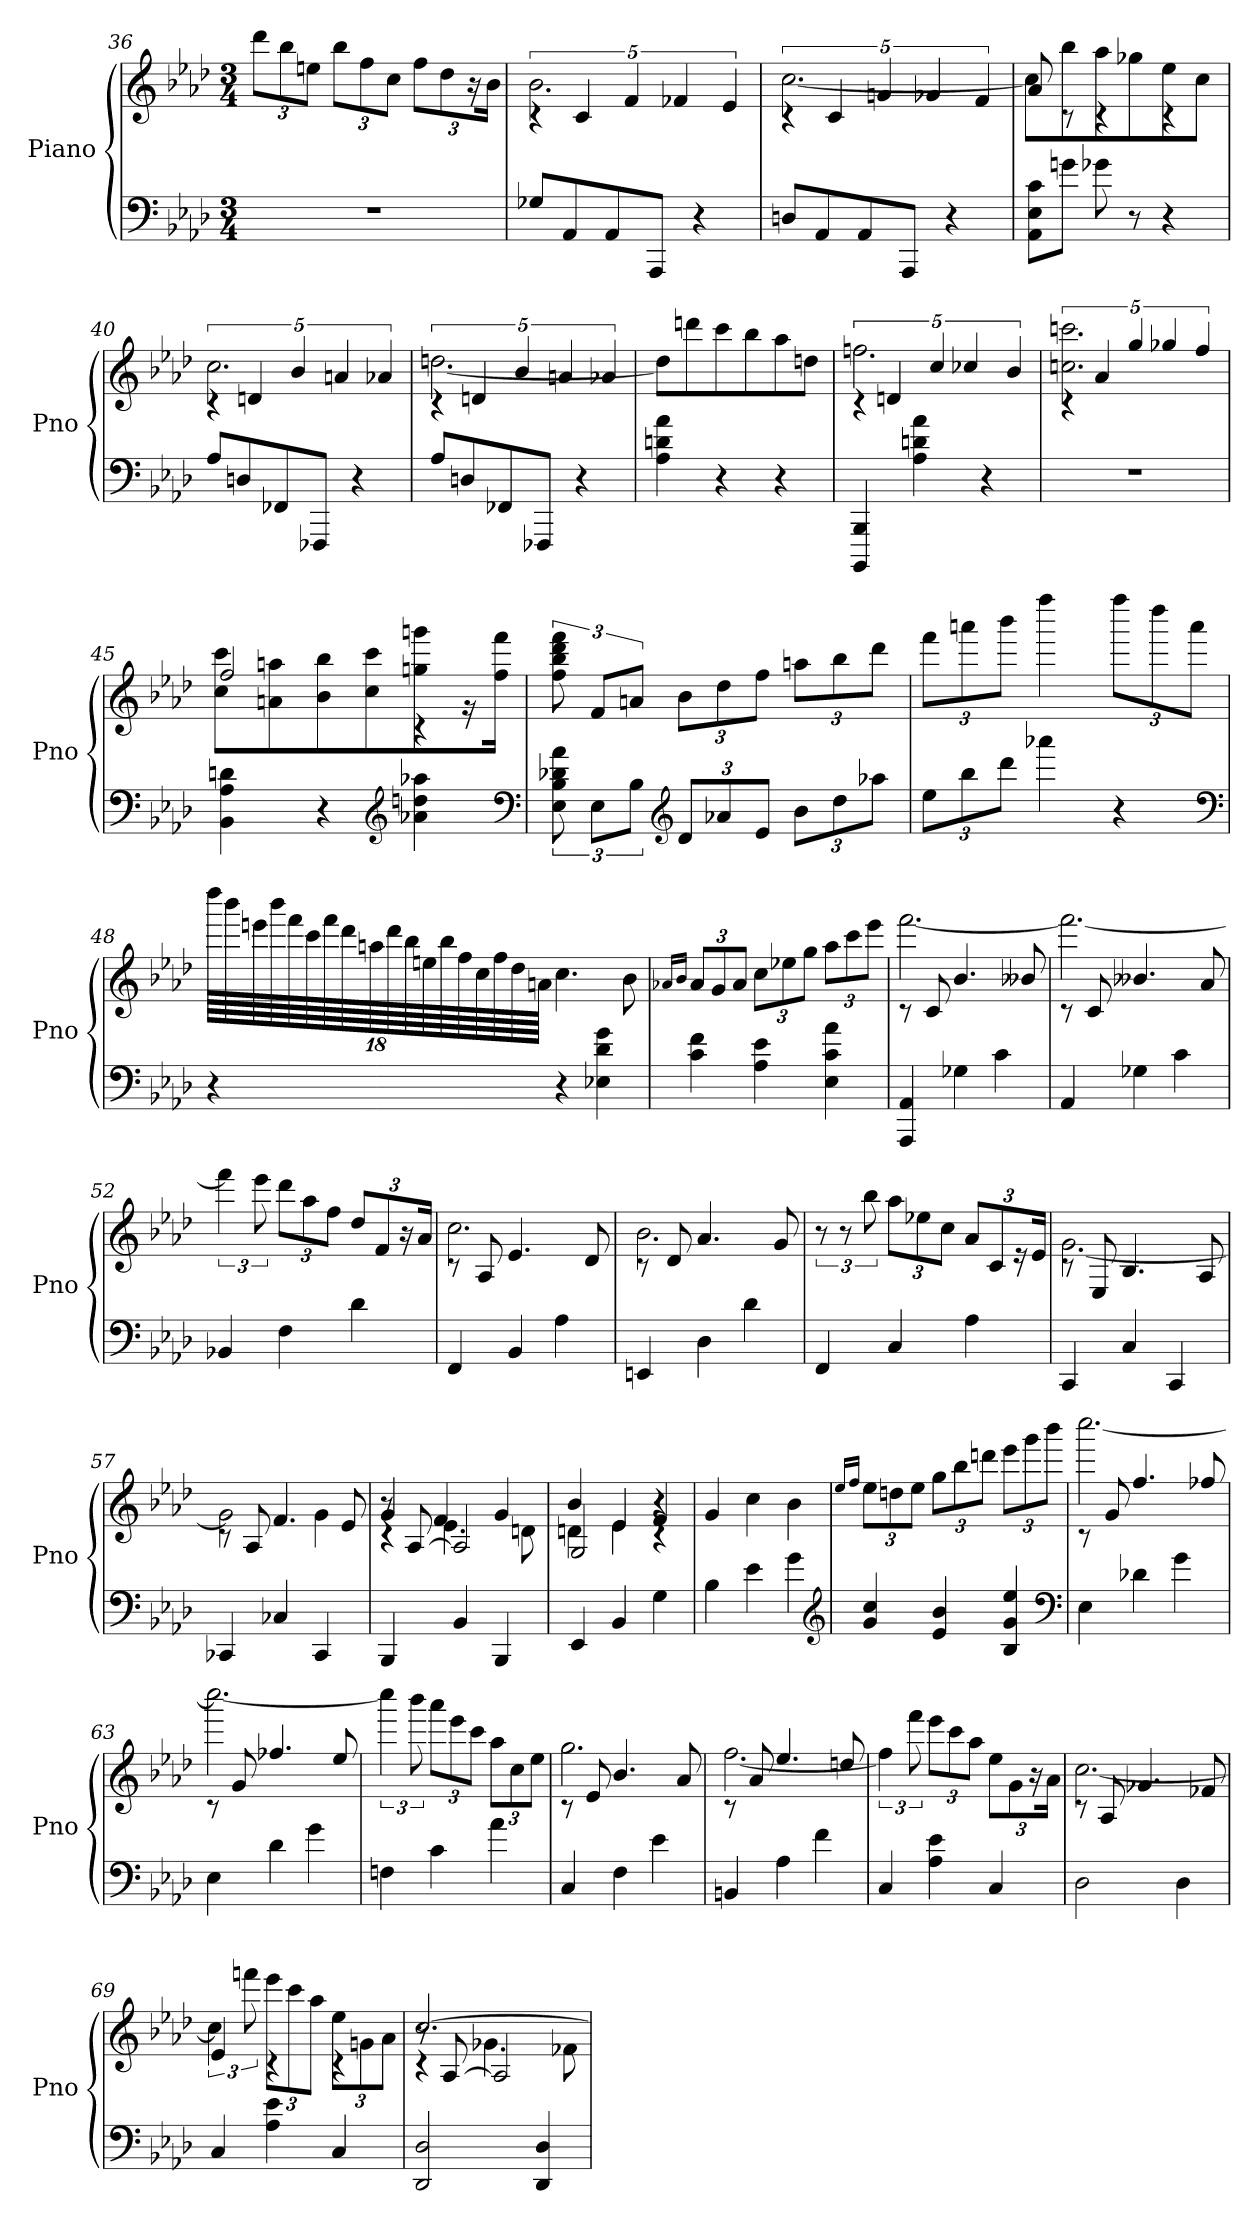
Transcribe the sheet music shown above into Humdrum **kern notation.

**kern	**kern
*part1	*part1
*staff2	*staff1
*I"Piano	*
*I'Pno	*
*clefF4	*clefG2
*k[b-e-a-d-]	*k[b-e-a-d-]
*A-:	*A-:
*M3/4	*M3/4
=36	=36
2.r	12ddd-L
.	12bb-
.	12eenJ
.	12bb-L
.	12ff
.	12ccJ
.	12ffL
.	12dd-
.	24r
.	24b-Jk
=37	=37
*	*^
8G-XL	20%3rc	2.b-
8AA-	.	.
.	20%3c	.
8AA-	.	.
.	20%3f	.
8AAA-J	.	.
.	20%3f-X	.
4r	.	.
.	20%3e-	.
=38	=38	=38
8DnL	20%3rc	[2.cc
8AA-	.	.
.	20%3c	.
8AA-	.	.
.	20%3gn	.
8AAA-J	.	.
.	20%3g-X	.
4r	.	.
.	20%3f	.
=39	=39	=39
8AA- 8E- 8cL	8a-	8ccL]
8gnJ	8rc	8bb-
8g-X	4rc	8aa-
8r	.	8gg-X
4r	4rc	8ee-
.	.	8ccJ
=40	=40	=40
8A-L	20%3rc	2.cc
8Dn	.	.
.	20%3dn	.
8FF-X	.	.
.	20%3b-	.
8FFF-XJ	.	.
.	20%3an	.
4r	.	.
.	20%3a-X	.
=41	=41	=41
8A-L	20%3rc	[2.ddn
8Dn	.	.
.	20%3dn	.
8FF-X	.	.
.	20%3b-	.
8FFF-XJ	.	.
.	20%3an	.
4r	.	.
.	20%3a-X	.
*	*v	*v
=42	=42
4A- 4dn 4a-	8ddL]
.	8dddn
4r	8ccc
.	8bb-
4r	8aa-
.	8ddnJ
=43	=43
*	*^
4BBBB- 4BBB-	20%3rc	2.ffn
.	20%3dn	.
4A- 4dn 4a-	.	.
.	20%3cc	.
.	20%3cc-X	.
4r	.	.
.	20%3b-	.
=44	=44	=44
2.r	20%3rc	2.ccn 2.cccn
.	20%3a-	.
.	20%3gg	.
.	20%3gg-X	.
.	20%3ff	.
=45	=45	=45
4BB- 4A- 4dn	2ff	8cc 8cccL
.	.	8an 8aan
4r	.	8b- 8bb-
.	.	8cc 8ccc
*clefG2	*	*
4a-X 4ddn 4aa-X	4rc	8ggn 8gggn
.	.	16r
.	.	16ff 16fffJk
*	*v	*v
*clefF4	*
=46	=46
12E- 12B- 12d-X 12a-	12ff 12bb- 12ddd- 12fff
12E-L	12fL
12B-J	12anJ
*clefG2	*
12d-L	12b-L
12a-X	12dd-
12e-J	12ffJ
12b-L	12aanL
12dd-	12bb-
12aa-XJ	12ddd-J
=47	=47
12ee-L	12fffL
12bb-	12aaan
12ddd-J	12bbb-J
4aaa-X	4ffff
4r	12ffffL
.	12dddd-
.	12aaaJ
*clefF4	*
=48	=48
4r	72dddd-LLLL
.	72bbb-
.	72eeen
.	72bbb-
.	72fff
.	72ccc
.	72fff
.	72ddd-
.	72aan
.	72ddd-
.	72bb-
.	72een
.	72bb-
.	72ff
.	72cc
.	72ff
.	72dd-
.	72anJJJJ
4r	4.cc
4E-X 4d- 4g	.
.	8b-
=49	=49
.	16qqa-X/LL
.	16qqb-/JJ
4c 4f	12a-L
.	12g
.	12a-J
4A- 4e-	12ccL
.	12ee-X
.	12ggJ
4E- 4c 4a-	12aa-L
.	12ccc
.	12eee-J
=50	=50
*	*^
4AAA- 4AA-	8rc	[2.fff
.	8c	.
4G-X	4.b-	.
4c	.	.
.	8b--X	.
=51	=51	=51
4AA-	8rc	2.fff_
.	8c	.
4G-X	4.b--X	.
4c	.	.
.	8a-	.
*	*v	*v
=52	=52
4BB-X	6fff]
.	12eee-
4F	12ddd-L
.	12aa-
.	12ffJ
4d-	12dd-L
.	12f
.	24r
.	24a-Jk
=53	=53
*	*^
4FF	8rc	2.cc
.	8A-	.
4BB-	4.e-	.
4A-	.	.
.	8d-	.
=54	=54	=54
4EEn	8rc	2.b-
.	8d-	.
4D-	4.a-	.
4d-	.	.
.	8g	.
*	*v	*v
=55	=55
4FF	12r
.	12r
.	12bb-
4C	12aa-L
.	12ee-X
.	12ccJ
4A-	12a-L
.	12c
.	24r
.	24e-Jk
=56	=56
*	*^
4CC	8rc	[2.g
.	8E-	.
4C	4.B-	.
4CC	.	.
.	8A-	.
=57	=57	=57
4CC-X	8rc	2g]
.	8A-	.
4C-X	4.f	.
4CC-	.	4g
.	8e-	.
=58	=58	=58
*	*	*^
4BBB-	8r	4rc	4g
.	[8A-/	.	.
4BB-	2A-/]	4.e-	4f
4BBB-	.	.	4g
.	.	8dn	.
=59	=59	=59	=59
4EE-	2G/	4dn	4b-
4BB-	.	4e-	4e-
4G	4r	4rc	4f
*	*v	*v	*v
=60	=60
4B-	4g
4e-	4cc
4g	4b-
*clefG2	*
=61	=61
.	16qqee-/LL
.	16qqff/JJ
4g 4cc	12ee-L
.	12ddn
.	12ee-J
4e- 4b-	12ggL
.	12bb-
.	12dddnJ
4B- 4g 4ee-	12eee-L
.	12ggg
.	12bbb-J
*clefF4	*
=62	=62
*	*^
4E-	8rc	[2.cccc
.	8g	.
4d-X	4.ff	.
4g	.	.
.	8ff-X	.
=63	=63	=63
4E-	8rc	2.cccc_
.	8g	.
4d-	4.ff-X	.
4g	.	.
.	8ee-	.
*	*v	*v
=64	=64
4Fn	6cccc]
.	12bbb-
4c	12aaa-L
.	12eee-
.	12cccJ
4a-	12aa-L
.	12cc
.	12ee-J
=65	=65
*	*^
4C	8rc	2.gg
.	8e-	.
4F	4.b-	.
4e-	.	.
.	8a-	.
=66	=66	=66
4BBn	8rc	[2.ff
.	8a-	.
4A-	4.ee-	.
4f	.	.
.	8ddn	.
*	*v	*v
=67	=67
4C	6ff]
.	12fff
4A- 4e-	12eee-L
.	12ccc
.	12aa-J
4C	12ee-L
.	12g
.	24r
.	24a-Jk
=68	=68
*	*^
2D-	8rc	[2.cc
.	8A-	.
.	4.g-X	.
4D-	.	.
.	8f-X	.
=69	=69	=69
4C	4e-	6cc]
.	.	12fffn
4A- 4e-	4rc	12eee-L
.	.	12ccc
.	.	12aa-J
4C	4rc	12ee-L
.	.	12gn
.	.	12a-J
=70	=70	=70
*	*	*^
2DD- 2D-	8r	4rc	[2.cc
.	[8A-/	.	.
.	2A-/]	4.g-X	.
4DD- 4D-	.	.	.
.	.	8f-X	.
*	*v	*v	*v
=	=
*-	*-
